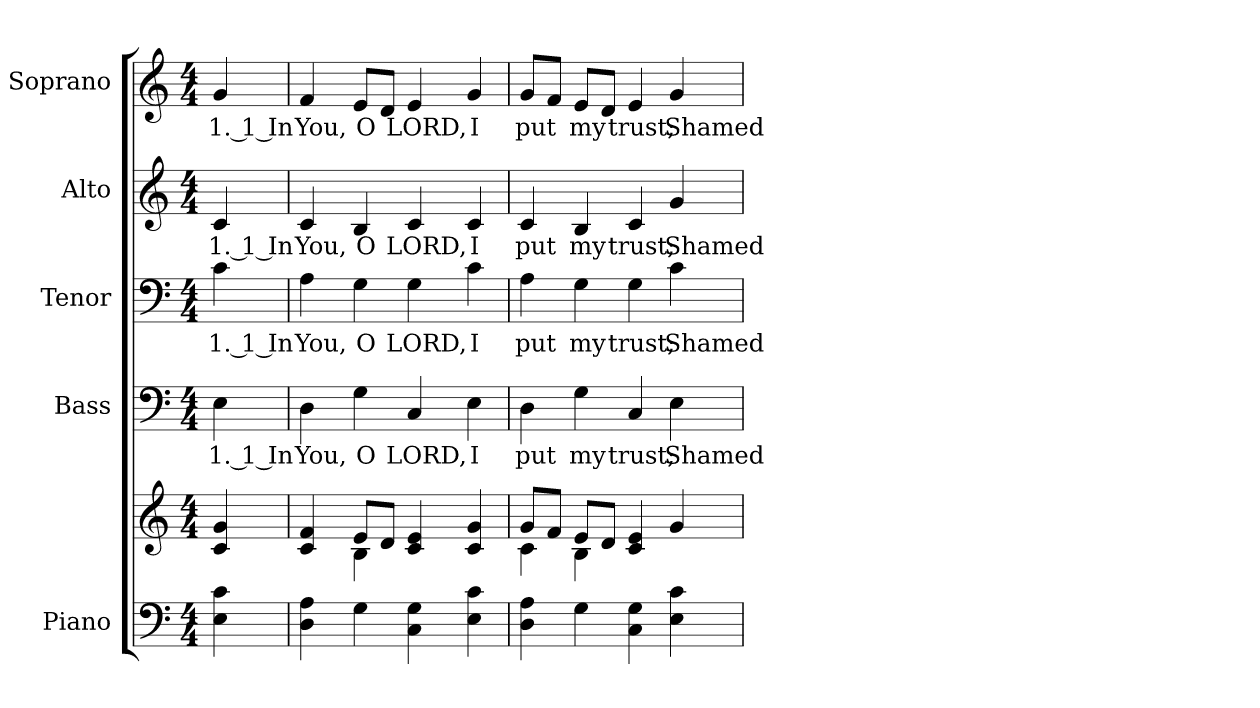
**kern	**kern	**kern	**text	**kern	**text	**kern	**text	**kern	**text
*part5	*part5	*part4	*part4	*part3	*part3	*part2	*part2	*part1	*part1
*staff6	*staff5	*staff4	*staff4	*staff3	*staff3	*staff2	*staff2	*staff1	*staff1
*I"Piano	*	*I"Bass	*	*I"Tenor	*	*I"Alto	*	*I"Soprano	*
*I'Pno.	*	*I'B.	*	*I'T.	*	*I'A.	*	*I'S.	*
!!LO:PB:g=z
*clefF4	*clefG2	*clefF4	*	*clefF4	*	*clefG2	*	*clefG2	*
*k[]	*k[]	*k[]	*	*k[]	*	*k[]	*	*k[]	*
*C:	*C:	*C:	*	*C:	*	*C:	*	*C:	*
*M4/4	*M4/4	*M4/4	*	*M4/4	*	*M4/4	*	*M4/4	*
*MM125	*MM125	*MM125	*	*MM125	*	*MM125	*	*MM125	*
=1	=1	=1	=1	=1	=1	=1	=1	=1	=1
!	!	!	!LO:LY:b:color=#000000	!	!	!	!	!	!
!	!	!	!	!	!LO:LY:b:color=#000000	!	!	!	!
!	!	!	!	!	!	!	!LO:LY:b:color=#000000	!	!
!	!	!	!	!	!	!	!	!	!LO:LY:b:color=#000000
4Ei\ 4ci	4ci/ 4gi	4Ei\	1. 1 In	4ci\	1. 1 In	4ci/	1. 1 In	4gi/	1. 1 In
=2	=2	=2	=2	=2	=2	=2	=2	=2	=2
*	*^	*	*	*	*	*	*	*	*
!	!	!	!	!LO:LY:b:color=#000000	!	!	!	!	!	!
!	!	!	!	!	!	!LO:LY:b:color=#000000	!	!	!	!
!	!	!	!	!	!	!	!	!LO:LY:b:color=#000000	!	!
!	!	!	!	!	!	!	!	!	!	!LO:LY:b:color=#000000
4Di\ 4Ai	4ci/ 4fi	4ryy	4Di\	You,	4Ai\	You,	4ci/	You,	4fi/	You,
!	!	!	!	!LO:LY:b:color=#000000	!	!	!	!	!	!
!	!	!	!	!	!	!LO:LY:b:color=#000000	!	!	!	!
!	!	!	!	!	!	!	!	!LO:LY:b:color=#000000	!	!
!	!	!	!	!	!	!	!	!	!	!LO:LY:b:color=#000000
4Gi\	8ei/L	4Bi\	4Gi\	O	4Gi\	O	4Bi/	O	8ei/L	O
.	8di/J	.	.	.	.	.	.	.	8di/J	.
!	!	!	!	!LO:LY:b:color=#000000	!	!	!	!	!	!
!	!	!	!	!	!	!LO:LY:b:color=#000000	!	!	!	!
!	!	!	!	!	!	!	!	!LO:LY:b:color=#000000	!	!
!	!	!	!	!	!	!	!	!	!	!LO:LY:b:color=#000000
4Ci\ 4Gi	4ci/ 4ei	2ryy	4Ci/	LORD,	4Gi\	LORD,	4ci/	LORD,	4ei/	LORD,
!	!	!	!	!LO:LY:b:color=#000000	!	!	!	!	!	!
!	!	!	!	!	!	!LO:LY:b:color=#000000	!	!	!	!
!	!	!	!	!	!	!	!	!LO:LY:b:color=#000000	!	!
!	!	!	!	!	!	!	!	!	!	!LO:LY:b:color=#000000
4Ei\ 4ci	4ci/ 4gi	.	4Ei\	I	4ci\	I	4ci/	I	4gi/	I
=3	=3	=3	=3	=3	=3	=3	=3	=3	=3	=3
!	!	!	!	!LO:LY:b:color=#000000	!	!	!	!	!	!
!	!	!	!	!	!	!LO:LY:b:color=#000000	!	!	!	!
!	!	!	!	!	!	!	!	!LO:LY:b:color=#000000	!	!
!	!	!	!	!	!	!	!	!	!	!LO:LY:b:color=#000000
4Di\ 4Ai	8gi/L	4ci\	4Di\	put	4Ai\	put	4ci/	put	8gi/L	put
.	8fi/J	.	.	.	.	.	.	.	8fi/J	.
!	!	!	!	!LO:LY:b:color=#000000	!	!	!	!	!	!
!	!	!	!	!	!	!LO:LY:b:color=#000000	!	!	!	!
!	!	!	!	!	!	!	!	!LO:LY:b:color=#000000	!	!
!	!	!	!	!	!	!	!	!	!	!LO:LY:b:color=#000000
4Gi\	8ei/L	4Bi\	4Gi\	my	4Gi\	my	4Bi/	my	8ei/L	my
.	8di/J	.	.	.	.	.	.	.	8di/J	.
!	!	!	!	!LO:LY:b:color=#000000	!	!	!	!	!	!
!	!	!	!	!	!	!LO:LY:b:color=#000000	!	!	!	!
!	!	!	!	!	!	!	!	!LO:LY:b:color=#000000	!	!
!	!	!	!	!	!	!	!	!	!	!LO:LY:b:color=#000000
4Ci\ 4Gi	4ci/ 4ei	2ryy	4Ci/	trust;	4Gi\	trust;	4ci/	trust;	4ei/	trust;
!	!	!	!	!LO:LY:b:color=#000000	!	!	!	!	!	!
!	!	!	!	!	!	!LO:LY:b:color=#000000	!	!	!	!
!	!	!	!	!	!	!	!	!LO:LY:b:color=#000000	!	!
!	!	!	!	!	!	!	!	!	!	!LO:LY:b:color=#000000
4Ei\ 4ci	4gi/	.	4Ei\	Shamed	4ci\	Shamed	4gi/	Shamed	4gi/	Shamed
*	*v	*v	*	*	*	*	*	*	*	*
=	=	=	=	=	=	=	=	=	=
*-	*-	*-	*-	*-	*-	*-	*-	*-	*-
